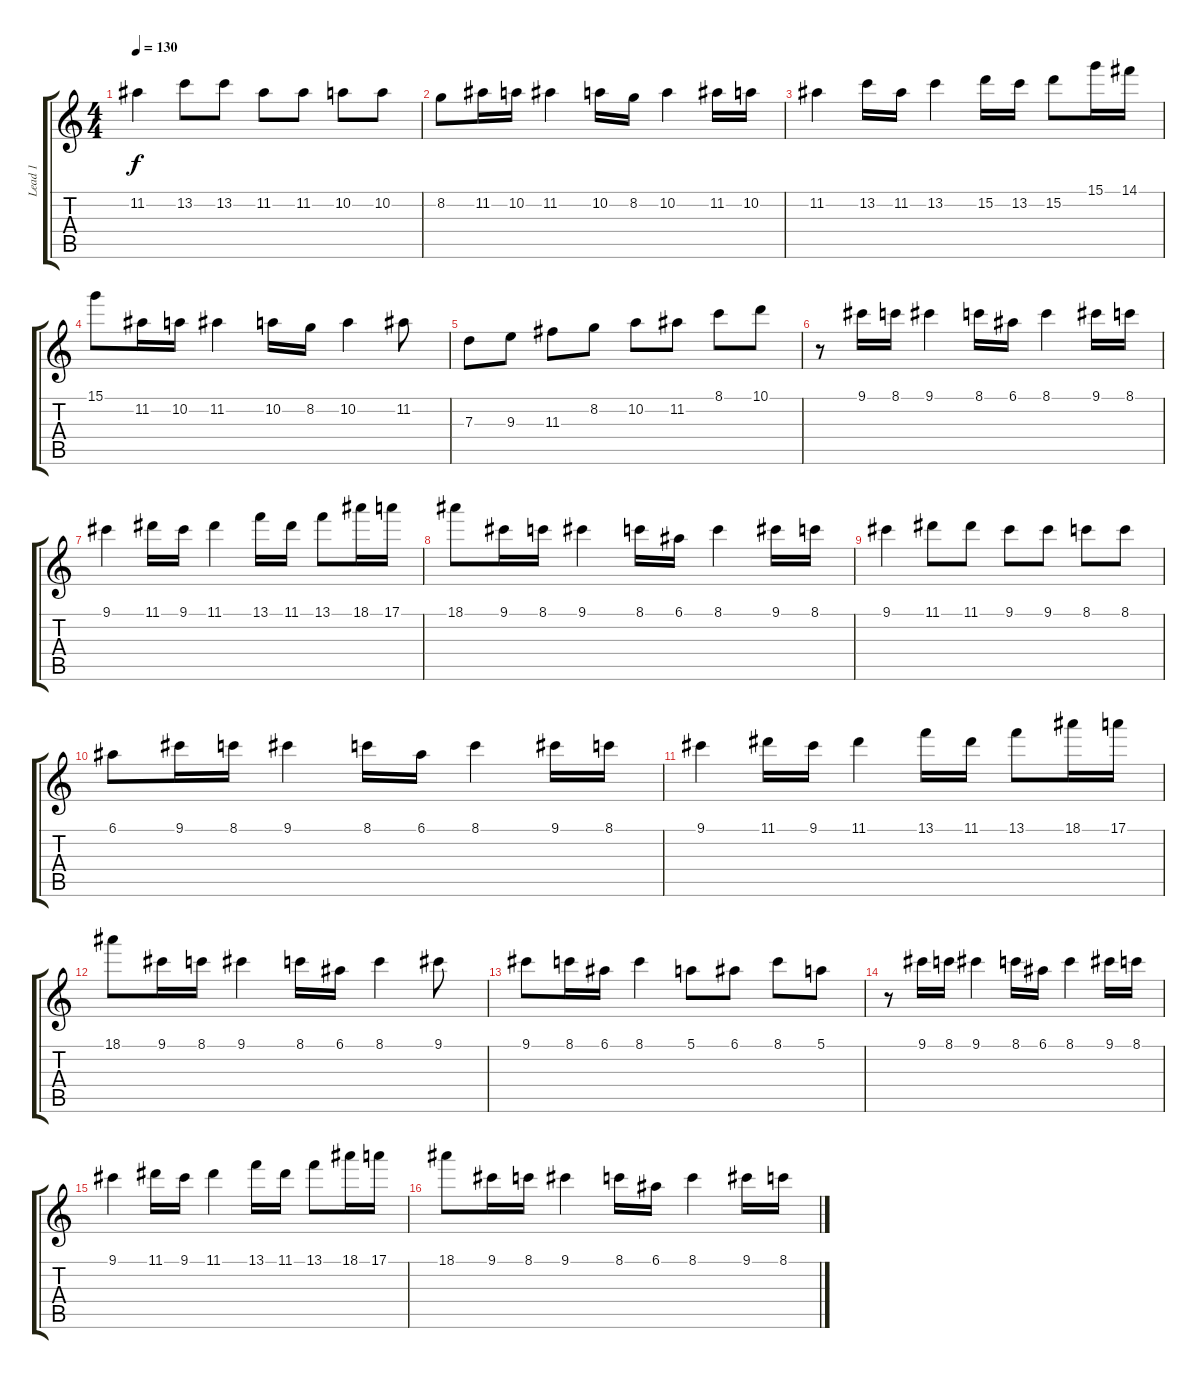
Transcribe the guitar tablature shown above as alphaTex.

\track ("Lead 1" "Lead 1") {instrument overdrivenguitar}
\staff {score tabs}
\tuning (E4 B3 G3 D3 A2 E2) {hide}
\ts (4 4)
\tempo 130
\clef g2
\ks c
11.2.4{dy f} 13.2.8 13.2.8 11.2.8 11.2.8 10.2.8 10.2.8 |
8.2.8 11.2.16 10.2.16 11.2.4 10.2.16 8.2.16 10.2.4 11.2.16 10.2.16 |
11.2.4 13.2.16 11.2.16 13.2.4 15.2.16 13.2.16 15.2.8 15.1.16 14.1.16 |
15.1.8 11.2.16 10.2.16 11.2.4 10.2.16 8.2.16 10.2.4 11.2.8 |
7.3.8 9.3.8 11.3.8 8.2.8 10.2.8 11.2.8 8.1.8 10.1.8 |
\section ("" "")
r.8 9.1.16 8.1.16 9.1.4 8.1.16 6.1.16 8.1.4 9.1.16 8.1.16 |
9.1.4 11.1.16 9.1.16 11.1.4 13.1.16 11.1.16 13.1.8 18.1.16 17.1.16 |
18.1.8 9.1.16 8.1.16 9.1.4 8.1.16 6.1.16 8.1.4 9.1.16 8.1.16 |
9.1.4 11.1.8 11.1.8 9.1.8 9.1.8 8.1.8 8.1.8 |
6.1.8 9.1.16 8.1.16 9.1.4 8.1.16 6.1.16 8.1.4 9.1.16 8.1.16 |
9.1.4 11.1.16 9.1.16 11.1.4 13.1.16 11.1.16 13.1.8 18.1.16 17.1.16 |
18.1.8 9.1.16 8.1.16 9.1.4 8.1.16 6.1.16 8.1.4 9.1.8 |
9.1.8 8.1.16 6.1.16 8.1.4 5.1.8 6.1.8 8.1.8 5.1.8 |
r.8 9.1.16 8.1.16 9.1.4 8.1.16 6.1.16 8.1.4 9.1.16 8.1.16 |
9.1.4 11.1.16 9.1.16 11.1.4 13.1.16 11.1.16 13.1.8 18.1.16 17.1.16 |
18.1.8 9.1.16 8.1.16 9.1.4 8.1.16 6.1.16 8.1.4 9.1.16 8.1.16
